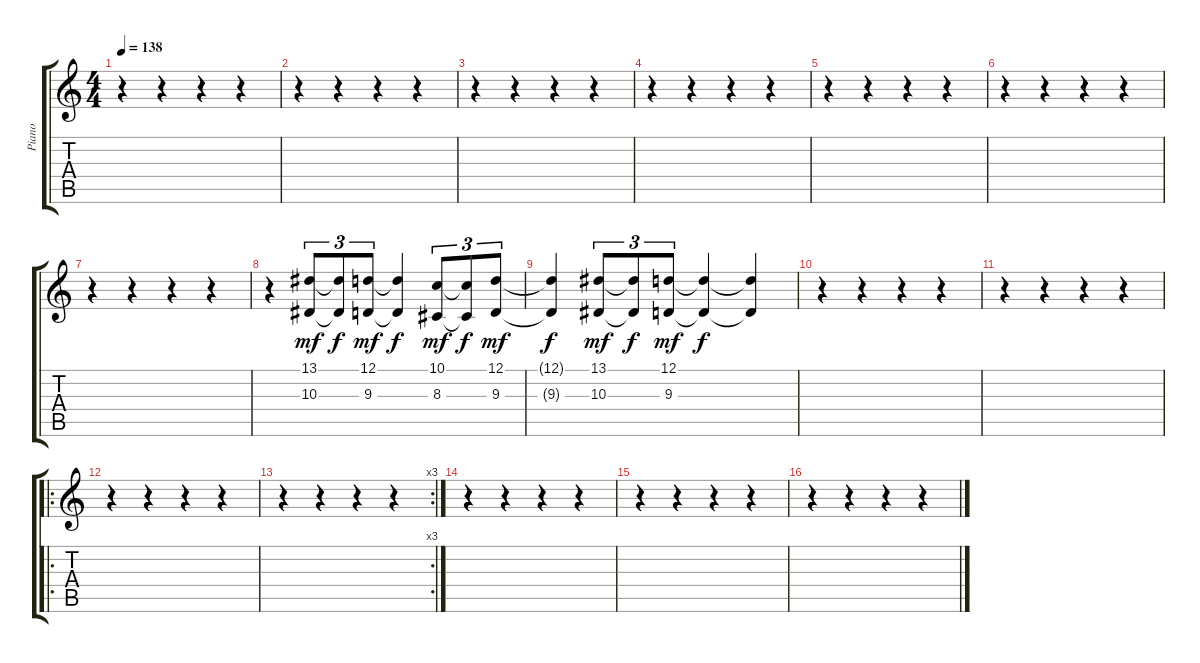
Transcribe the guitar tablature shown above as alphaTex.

\track ("Piano" "Piano") {instrument orchestralharp}
\staff {score tabs}
\tuning (D4 A3 F3 C3 G2 D2) {hide}
\ts (4 4)
\tempo 138
\clef g2
\ks c
r.4{dy f} r.4 r.4 r.4 |
r.4 r.4 r.4 r.4 |
r.4 r.4 r.4 r.4 |
r.4 r.4 r.4 r.4 |
r.4 r.4 r.4 r.4 |
r.4 r.4 r.4 r.4 |
r.4 r.4 r.4 r.4 |
r.4 (13.1 10.3).8{tu (3 2) dy mf instrument orchestrahit} (13.1{t} 10.3{t}).8{tu (3 2) dy f} (12.1 9.3).8{tu (3 2) dy mf} (12.1{t} 9.3{t}).4{dy f} (10.1 8.3).8{tu (3 2) dy mf} (10.1{t} 8.3{t}).8{tu (3 2) dy f} (12.1 9.3).8{tu (3 2) dy mf} |
(12.1{t} 9.3{t}).4{dy f} (13.1 10.3).8{tu (3 2) dy mf} (13.1{t} 10.3{t}).8{tu (3 2) dy f} (12.1 9.3).8{tu (3 2) dy mf} (12.1{t} 9.3{t}).4{dy f} (12.1{t} 9.3{t}).4 |
r.4 r.4 r.4 r.4 |
r.4 r.4 r.4 r.4 |
\ro
r.4 r.4 r.4 r.4 |
\rc 3
r.4 r.4 r.4 r.4 |
r.4 r.4 r.4 r.4 |
r.4 r.4 r.4 r.4 |
r.4 r.4 r.4 r.4
